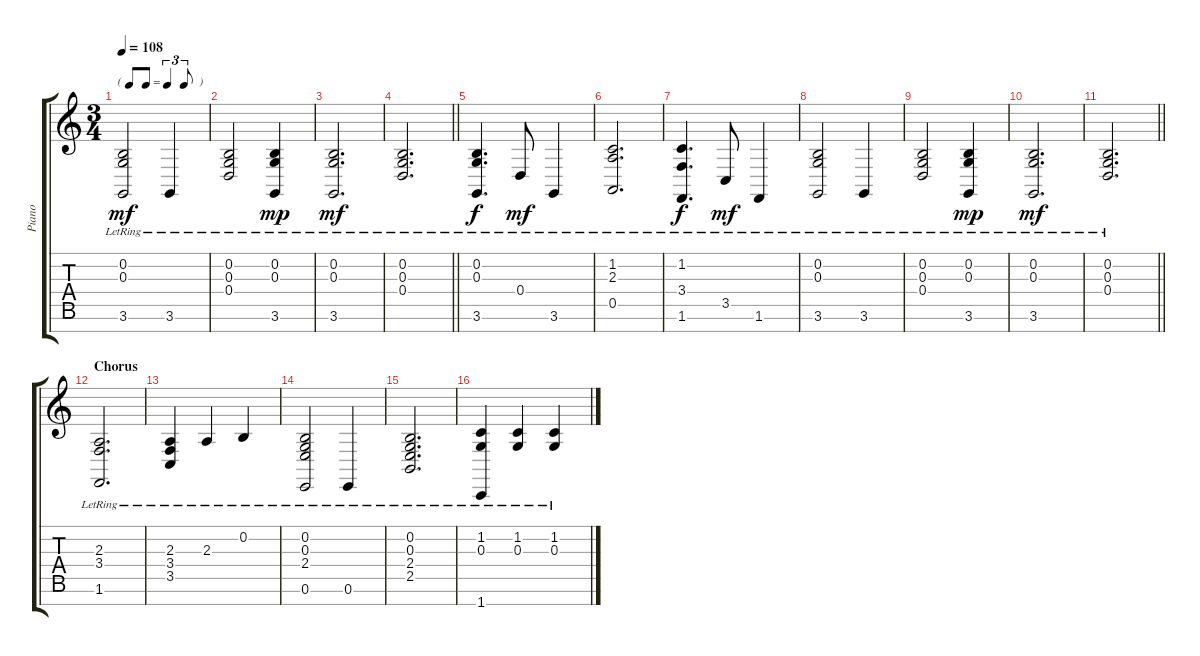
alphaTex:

\track ("Piano" "Piano") {instrument acousticgrandpiano}
\staff {score tabs}
\tuning (E4 B3 G3 D3 A2 E2 B1) {hide}
\ts (3 4)
\tf triplet8th
\tempo 108
\clef g2
\ks c
(0.2{lr} 0.3{lr} 3.6{lr}).2{dy mf} 3.6{lr}.4 |
(0.2 0.3 0.4{lr}).2 (0.2{lr} 0.3{lr} 3.6{lr}).4{dy mp} |
(0.2{lr} 0.3{lr} 3.6{lr}).2{d dy mf} |
\barLineRight lightlight
(0.2{lr} 0.3{lr} 0.4{lr}).2{d} |
(0.2{lr} 0.3{lr} 3.6{lr}).4{d dy f} 0.4{lr}.8{dy mf} 3.6{lr}.4 |
(1.2{lr} 2.3{lr} 0.5{lr}).2{d} |
(1.2{lr} 3.4 1.6{lr}).4{d dy f} 3.5{lr}.8{dy mf} 1.6{lr}.4 |
(0.2{lr} 0.3{lr} 3.6{lr}).2 3.6{lr}.4 |
(0.2 0.3 0.4{lr}).2 (0.2{lr} 0.3{lr} 3.6{lr}).4{dy mp} |
(0.2{lr} 0.3{lr} 3.6{lr}).2{d dy mf} |
\barLineRight lightlight
(0.2{lr} 0.3{lr} 0.4{lr}).2{d} |
\section ("" "Chorus")
(2.3{lr} 3.4{lr} 1.6{lr}).2{d} |
(2.3{lr} 3.4{lr} 3.5{lr}).4 2.3{lr}.4 0.2{lr}.4 |
(0.2{lr} 0.3{lr} 2.4{lr} 0.6{lr}).2 0.6{lr}.4 |
(0.2{lr} 0.3{lr} 2.4{lr} 2.5{lr}).2{d} |
(1.2{lr} 0.3{lr} 1.7{lr}).4 (1.2{lr} 0.3{lr}).4 (1.2{lr} 0.3{lr}).4
